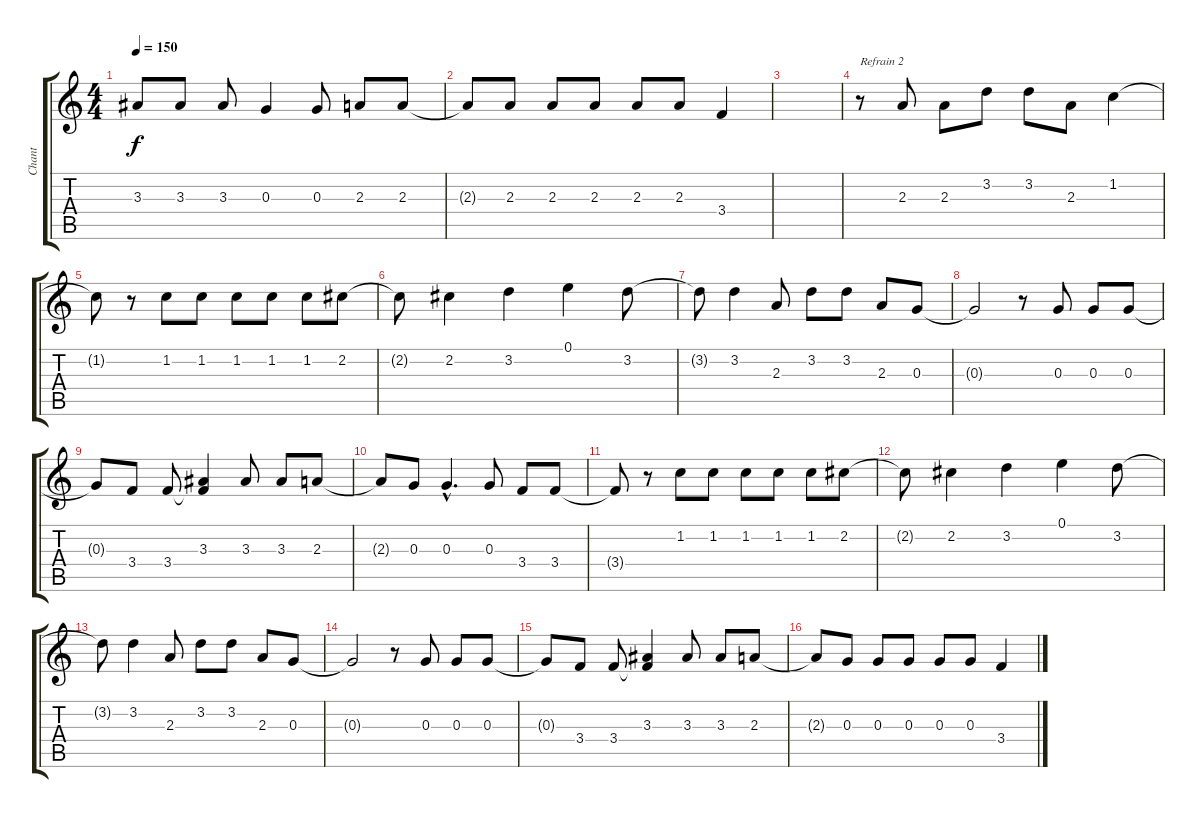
\track ("Chant" "Chant") {instrument acousticguitarsteel}
\staff {score tabs}
\tuning (E4 B3 G3 D3 A2 E2) {hide}
\ts (4 4)
\tempo 150
\clef g2
\ks c
3.3.8{dy f} 3.3.8 3.3.8 0.3.4 0.3.8 2.3.8 2.3.8 |
2.3{t}.8 2.3.8 2.3.8 2.3.8 2.3.8 2.3.8 3.4.4 |
|
r.8{txt "Refrain 2"} 2.3.8 2.3.8 3.2.8 3.2.8 2.3.8 1.2.4 |
1.2{t}.8 r.8 1.2.8 1.2.8 1.2.8 1.2.8 1.2.8 2.2.8 |
2.2{t}.8 2.2.4 3.2.4 0.1.4 3.2.8 |
3.2{t}.8 3.2.4 2.3.8 3.2.8 3.2.8 2.3.8 0.3.8 |
0.3{t}.2 r.8 0.3.8 0.3.8 0.3.8 |
0.3{t}.8 3.4.8 3.4.8 (3.3 3.4{t}).4 3.3.8 3.3.8 2.3.8 |
2.3{t}.8 0.3.8 0.3{hac}.4{d} 0.3.8 3.4.8 3.4.8 |
3.4{t}.8 r.8 1.2.8 1.2.8 1.2.8 1.2.8 1.2.8 2.2.8 |
2.2{t}.8 2.2.4 3.2.4 0.1.4 3.2.8 |
3.2{t}.8 3.2.4 2.3.8 3.2.8 3.2.8 2.3.8 0.3.8 |
0.3{t}.2 r.8 0.3.8 0.3.8 0.3.8 |
0.3{t}.8 3.4.8 3.4.8 (3.3 3.4{t}).4 3.3.8 3.3.8 2.3.8 |
2.3{t}.8 0.3.8 0.3.8 0.3.8 0.3.8 0.3.8 3.4.4
